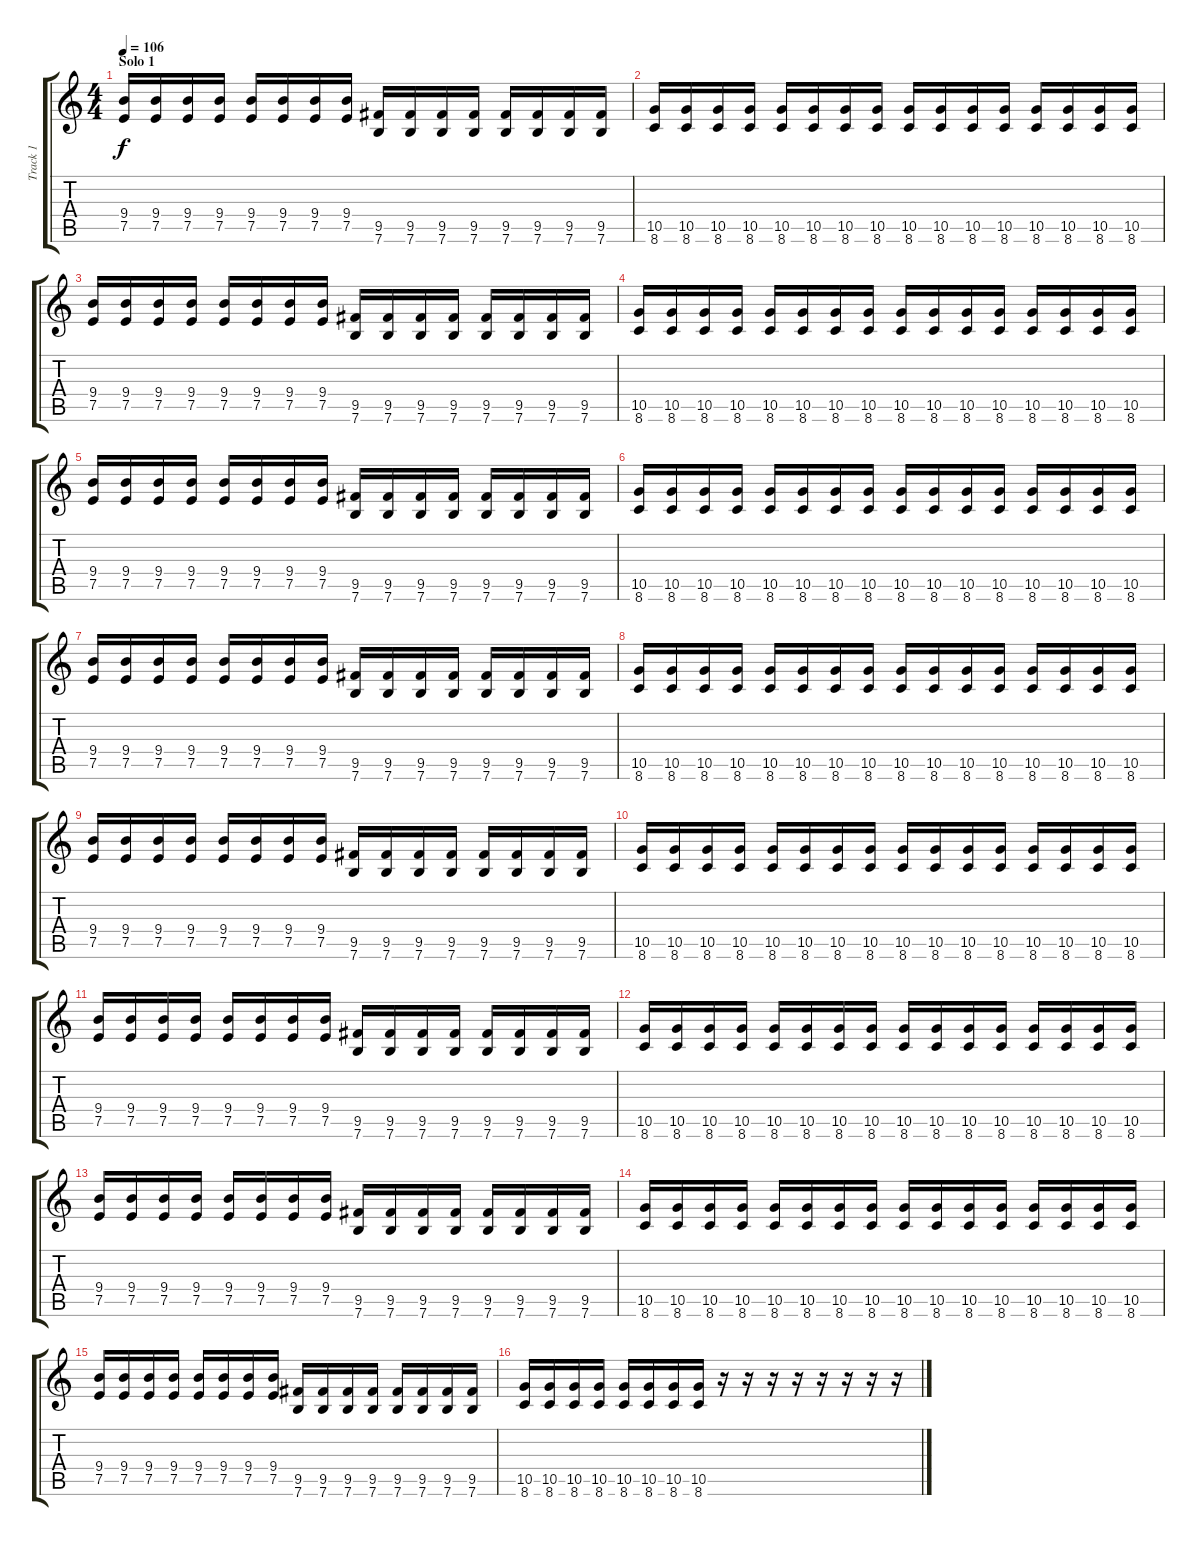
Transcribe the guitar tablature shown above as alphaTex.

\track ("Track 1" "Track 1") {instrument distortionguitar}
\staff {score tabs}
\tuning (E4 B3 G3 D3 A2 E2) {hide}
\ts (4 4)
\section ("" "Solo 1")
\tempo 106
\clef g2
\ks c
(9.4 7.5).16{dy f} (9.4 7.5).16 (9.4 7.5).16 (9.4 7.5).16 (9.4 7.5).16 (9.4 7.5).16 (9.4 7.5).16 (9.4 7.5).16 (9.5 7.6).16 (9.5 7.6).16 (9.5 7.6).16 (9.5 7.6).16 (9.5 7.6).16 (9.5 7.6).16 (9.5 7.6).16 (9.5 7.6).16 |
(10.5 8.6).16 (10.5 8.6).16 (10.5 8.6).16 (10.5 8.6).16 (10.5 8.6).16 (10.5 8.6).16 (10.5 8.6).16 (10.5 8.6).16 (10.5 8.6).16 (10.5 8.6).16 (10.5 8.6).16 (10.5 8.6).16 (10.5 8.6).16 (10.5 8.6).16 (10.5 8.6).16 (10.5 8.6).16 |
(9.4 7.5).16 (9.4 7.5).16 (9.4 7.5).16 (9.4 7.5).16 (9.4 7.5).16 (9.4 7.5).16 (9.4 7.5).16 (9.4 7.5).16 (9.5 7.6).16 (9.5 7.6).16 (9.5 7.6).16 (9.5 7.6).16 (9.5 7.6).16 (9.5 7.6).16 (9.5 7.6).16 (9.5 7.6).16 |
(10.5 8.6).16 (10.5 8.6).16 (10.5 8.6).16 (10.5 8.6).16 (10.5 8.6).16 (10.5 8.6).16 (10.5 8.6).16 (10.5 8.6).16 (10.5 8.6).16 (10.5 8.6).16 (10.5 8.6).16 (10.5 8.6).16 (10.5 8.6).16 (10.5 8.6).16 (10.5 8.6).16 (10.5 8.6).16 |
(9.4 7.5).16{instrument electricguitarmuted} (9.4 7.5).16 (9.4 7.5).16 (9.4 7.5).16 (9.4 7.5).16 (9.4 7.5).16 (9.4 7.5).16 (9.4 7.5).16 (9.5 7.6).16 (9.5 7.6).16 (9.5 7.6).16 (9.5 7.6).16 (9.5 7.6).16 (9.5 7.6).16 (9.5 7.6).16 (9.5 7.6).16 |
(10.5 8.6).16 (10.5 8.6).16 (10.5 8.6).16 (10.5 8.6).16 (10.5 8.6).16 (10.5 8.6).16 (10.5 8.6).16 (10.5 8.6).16 (10.5 8.6).16 (10.5 8.6).16 (10.5 8.6).16 (10.5 8.6).16 (10.5 8.6).16 (10.5 8.6).16 (10.5 8.6).16 (10.5 8.6).16 |
(9.4 7.5).16 (9.4 7.5).16 (9.4 7.5).16 (9.4 7.5).16 (9.4 7.5).16 (9.4 7.5).16 (9.4 7.5).16 (9.4 7.5).16 (9.5 7.6).16 (9.5 7.6).16 (9.5 7.6).16 (9.5 7.6).16 (9.5 7.6).16 (9.5 7.6).16 (9.5 7.6).16 (9.5 7.6).16 |
(10.5 8.6).16 (10.5 8.6).16 (10.5 8.6).16 (10.5 8.6).16 (10.5 8.6).16 (10.5 8.6).16 (10.5 8.6).16 (10.5 8.6).16 (10.5 8.6).16{instrument distortionguitar} (10.5 8.6).16 (10.5 8.6).16 (10.5 8.6).16 (10.5 8.6).16 (10.5 8.6).16 (10.5 8.6).16 (10.5 8.6).16 |
(9.4 7.5).16 (9.4 7.5).16 (9.4 7.5).16 (9.4 7.5).16 (9.4 7.5).16 (9.4 7.5).16 (9.4 7.5).16 (9.4 7.5).16 (9.5 7.6).16 (9.5 7.6).16 (9.5 7.6).16 (9.5 7.6).16 (9.5 7.6).16 (9.5 7.6).16 (9.5 7.6).16 (9.5 7.6).16 |
(10.5 8.6).16 (10.5 8.6).16 (10.5 8.6).16 (10.5 8.6).16 (10.5 8.6).16 (10.5 8.6).16 (10.5 8.6).16 (10.5 8.6).16 (10.5 8.6).16 (10.5 8.6).16 (10.5 8.6).16 (10.5 8.6).16 (10.5 8.6).16 (10.5 8.6).16 (10.5 8.6).16 (10.5 8.6).16 |
(9.4 7.5).16 (9.4 7.5).16 (9.4 7.5).16 (9.4 7.5).16 (9.4 7.5).16 (9.4 7.5).16 (9.4 7.5).16 (9.4 7.5).16 (9.5 7.6).16 (9.5 7.6).16 (9.5 7.6).16 (9.5 7.6).16 (9.5 7.6).16 (9.5 7.6).16 (9.5 7.6).16 (9.5 7.6).16 |
(10.5 8.6).16 (10.5 8.6).16 (10.5 8.6).16 (10.5 8.6).16 (10.5 8.6).16 (10.5 8.6).16 (10.5 8.6).16 (10.5 8.6).16 (10.5 8.6).16 (10.5 8.6).16 (10.5 8.6).16 (10.5 8.6).16 (10.5 8.6).16 (10.5 8.6).16 (10.5 8.6).16 (10.5 8.6).16 |
(9.4 7.5).16 (9.4 7.5).16 (9.4 7.5).16 (9.4 7.5).16 (9.4 7.5).16 (9.4 7.5).16 (9.4 7.5).16 (9.4 7.5).16 (9.5 7.6).16 (9.5 7.6).16 (9.5 7.6).16 (9.5 7.6).16 (9.5 7.6).16 (9.5 7.6).16 (9.5 7.6).16 (9.5 7.6).16 |
(10.5 8.6).16 (10.5 8.6).16 (10.5 8.6).16 (10.5 8.6).16 (10.5 8.6).16 (10.5 8.6).16 (10.5 8.6).16 (10.5 8.6).16 (10.5 8.6).16 (10.5 8.6).16 (10.5 8.6).16 (10.5 8.6).16 (10.5 8.6).16 (10.5 8.6).16 (10.5 8.6).16 (10.5 8.6).16 |
(9.4 7.5).16 (9.4 7.5).16 (9.4 7.5).16 (9.4 7.5).16 (9.4 7.5).16 (9.4 7.5).16 (9.4 7.5).16 (9.4 7.5).16 (9.5 7.6).16 (9.5 7.6).16 (9.5 7.6).16 (9.5 7.6).16 (9.5 7.6).16 (9.5 7.6).16 (9.5 7.6).16 (9.5 7.6).16 |
(10.5 8.6).16 (10.5 8.6).16 (10.5 8.6).16 (10.5 8.6).16 (10.5 8.6).16 (10.5 8.6).16 (10.5 8.6).16 (10.5 8.6).16 r.16 r.16 r.16 r.16 r.16 r.16 r.16 r.16
